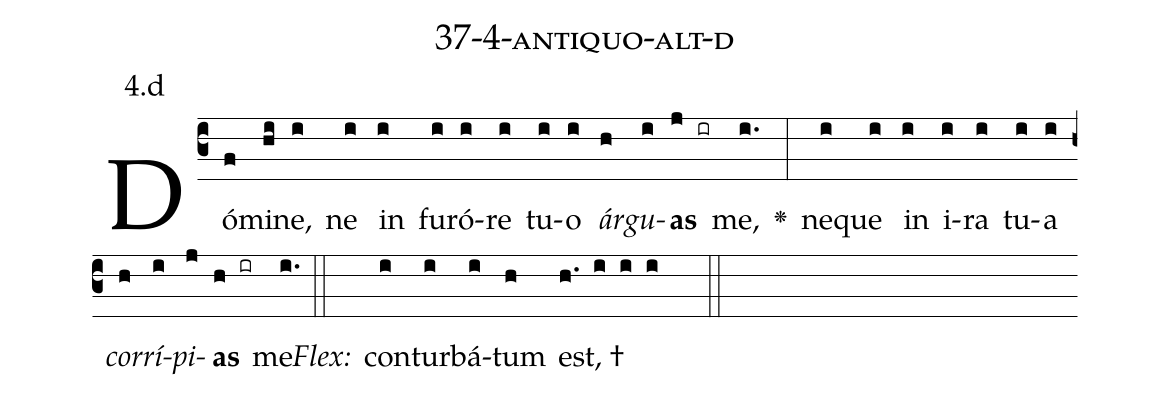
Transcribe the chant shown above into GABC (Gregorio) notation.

name: 37-4-antiquo-alt-d;
annotation: 4.d;
%%
(c3)Dó(f)mi(hi)ne,(i) ne(i) in(i) fu(i)ró(i)re(i) tu(i)o(i) <i>ár</i>(h)<i>gu</i>(i)<b>as</b>(j ir) me,(i.) <v>\greheightstar</v>(:) ne(i)que(i) in(i) i(i)ra(i) tu(i)a(i) <i>cor</i>(h)<i>rí</i>(i)<i>pi</i>(j)<b>as</b>(h ir) me.(i.) (::)
<i>Flex:</i>()  con(i)tur(i)bá(i)tum(h) est, †(h. i i i  ::)

%E(i) u(h) o(i) u(j) a(h) e.(i.) (::)
